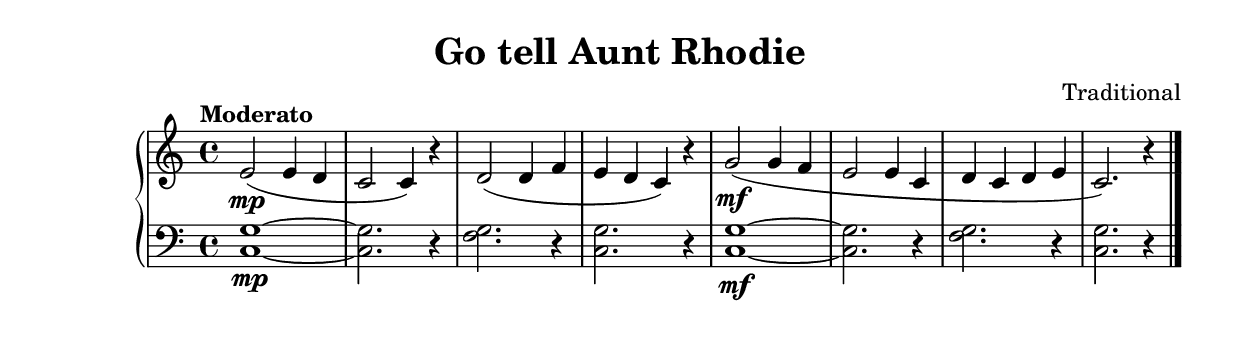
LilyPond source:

\version "2.15.40"

 \header {
  title = "Go tell Aunt Rhodie"
  composer = "Traditional"
}

\score {

 \new PianoStaff
 <<
 \new Staff = "up" {
   \clef treble
   \key c \major
   \time 4/4
   \tempo "Moderato" 4 = 91
   \set Score.tempoHideNote = ##t
   \relative c' { 
     e2(\mp e4 d4 c2 c4) r4 d2( d4 f4 e4 d4 c4) r4
     g'2(\mf g4 f4 e2 e4 c4 d4 c4 d4 e4 c2.) r4 
   }
   \bar "|."
 }

 \new Staff = "down" {
   \clef bass
   \key c \major
   \time 4/4
   \relative c' { 
     <g c,>1~\mp <g c,>2. r4 <g f>2. r4 <g c,>2. r4
     <g c,>1~\mf <g c,>2. r4 <g f>2. r4 <g c,>2. r4
   }
   \bar "|." \bar "|."
 }
>>

 \layout { }

 \midi { }

}
